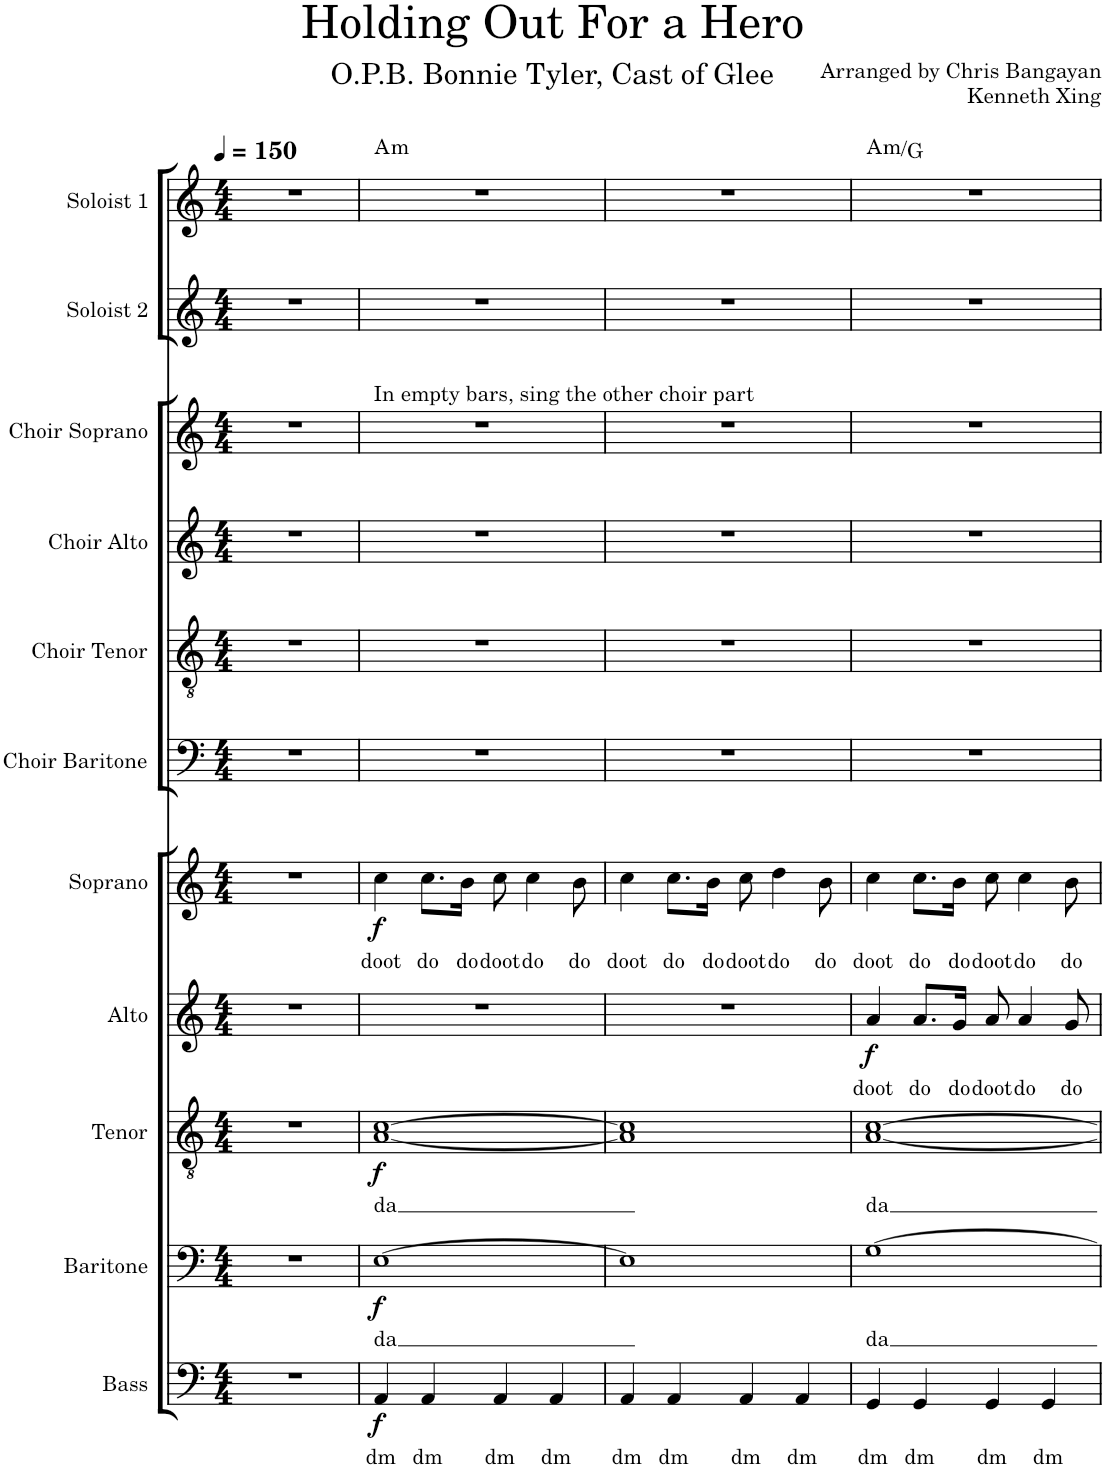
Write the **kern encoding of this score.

**kern	**text	**dynam	**kern	**text	**dynam	**kern	**text	**dynam	**kern	**text	**dynam	**kern	**text	**dynam	**kern	**kern	**kern	**kern	**kern	**kern	**harte
*part11	*part11	*part11	*part10	*part10	*part10	*part9	*part9	*part9	*part8	*part8	*part8	*part7	*part7	*part7	*part6	*part5	*part4	*part3	*part2	*part1	*part1
*staff11	*staff11	*staff11	*staff10	*staff10	*staff10	*staff9	*staff9	*staff9	*staff8	*staff8	*staff8	*staff7	*staff7	*staff7	*staff6	*staff5	*staff4	*staff3	*staff2	*staff1	*
*I"Bass	*	*	*I"Baritone	*	*	*I"Tenor	*	*	*I"Alto	*	*	*I"Soprano	*	*	*I"Choir Baritone	*I"Choir Tenor	*I"Choir Alto	*I"Choir Soprano	*I"Soloist 2	*I"Soloist 1	*
*I'B.	*	*	*I'Bar.	*	*	*I'T.	*	*	*I'A.	*	*	*I'S.	*	*	*I'CBar	*I'CT	*I'CA	*I'CS	*I'Solo 2	*I'Solo 1	*
*clefF4	*	*	*clefF4	*	*	*clefGv2	*	*	*clefG2	*	*	*clefG2	*	*	*clefF4	*clefGv2	*clefG2	*clefG2	*clefG2	*clefG2	*
*k[]	*	*	*k[]	*	*	*k[]	*	*	*k[]	*	*	*k[]	*	*	*k[]	*k[]	*k[]	*k[]	*k[]	*k[]	*
*M4/4	*	*	*M4/4	*	*	*M4/4	*	*	*M4/4	*	*	*M4/4	*	*	*M4/4	*M4/4	*M4/4	*M4/4	*M4/4	*M4/4	*
*MM150	*	*	*MM150	*	*	*MM150	*	*	*MM150	*	*	*MM150	*	*	*MM150	*MM150	*MM150	*MM150	*MM150	*MM150	*
=1	=1	=1	=1	=1	=1	=1	=1	=1	=1	=1	=1	=1	=1	=1	=1	=1	=1	=1	=1	=1	=1
1r	.	.	1r	.	.	1r	.	.	1r	.	.	1r	.	.	1r	1r	1r	1r	1r	1r	.
=2	=2	=2	=2	=2	=2	=2	=2	=2	=2	=2	=2	=2	=2	=2	=2	=2	=2	=2	=2	=2	=2
!	!	!	!	!	!	!	!	!	!	!	!	!	!	!	!	!	!	!LO:TX:a:t=In empty bars, sing the other choir part	!	!	!
!	!LO:LY:b	!LO:DY:b	!	!LO:LY:b	!LO:DY:b	!	!LO:LY:b	!LO:DY:b	!	!	!	!	!LO:LY:b	!LO:DY:b	!	!	!	!	!	!	!LO:H:kt=m
4AA/	dm	f	[1E	da	f	[1A [1c	da	f	1r	.	.	4cc\	doot	f	1r	1r	1r	1r	1r	1r	A:min
!	!LO:LY:b	!	!	!	!	!	!	!	!	!	!	!	!LO:LY:b	!	!	!	!	!	!	!	!
4AA/	dm	.	.	.	.	.	.	.	.	.	.	8.cc\L	do	.	.	.	.	.	.	.	.
!	!	!	!	!	!	!	!	!	!	!	!	!	!LO:LY:b	!	!	!	!	!	!	!	!
.	.	.	.	.	.	.	.	.	.	.	.	16b\Jk	do	.	.	.	.	.	.	.	.
!	!LO:LY:b	!	!	!	!	!	!	!	!	!	!	!	!LO:LY:b	!	!	!	!	!	!	!	!
4AA/	dm	.	.	.	.	.	.	.	.	.	.	8cc\	doot	.	.	.	.	.	.	.	.
!	!	!	!	!	!	!	!	!	!	!	!	!	!LO:LY:b	!	!	!	!	!	!	!	!
.	.	.	.	.	.	.	.	.	.	.	.	4cc\	do	.	.	.	.	.	.	.	.
!	!LO:LY:b	!	!	!	!	!	!	!	!	!	!	!	!	!	!	!	!	!	!	!	!
4AA/	dm	.	.	.	.	.	.	.	.	.	.	.	.	.	.	.	.	.	.	.	.
!	!	!	!	!	!	!	!	!	!	!	!	!	!LO:LY:b	!	!	!	!	!	!	!	!
.	.	.	.	.	.	.	.	.	.	.	.	8b\	do	.	.	.	.	.	.	.	.
=3	=3	=3	=3	=3	=3	=3	=3	=3	=3	=3	=3	=3	=3	=3	=3	=3	=3	=3	=3	=3	=3
!	!LO:LY:b	!	!	!	!	!	!	!	!	!	!	!	!LO:LY:b	!	!	!	!	!	!	!	!
4AA/	dm	.	1E]	.	.	1A] 1c]	.	.	1r	.	.	4cc\	doot	.	1r	1r	1r	1r	1r	1r	.
!	!LO:LY:b	!	!	!	!	!	!	!	!	!	!	!	!LO:LY:b	!	!	!	!	!	!	!	!
4AA/	dm	.	.	.	.	.	.	.	.	.	.	8.cc\L	do	.	.	.	.	.	.	.	.
!	!	!	!	!	!	!	!	!	!	!	!	!	!LO:LY:b	!	!	!	!	!	!	!	!
.	.	.	.	.	.	.	.	.	.	.	.	16b\Jk	do	.	.	.	.	.	.	.	.
!	!LO:LY:b	!	!	!	!	!	!	!	!	!	!	!	!LO:LY:b	!	!	!	!	!	!	!	!
4AA/	dm	.	.	.	.	.	.	.	.	.	.	8cc\	doot	.	.	.	.	.	.	.	.
!	!	!	!	!	!	!	!	!	!	!	!	!	!LO:LY:b	!	!	!	!	!	!	!	!
.	.	.	.	.	.	.	.	.	.	.	.	4dd\	do	.	.	.	.	.	.	.	.
!	!LO:LY:b	!	!	!	!	!	!	!	!	!	!	!	!	!	!	!	!	!	!	!	!
4AA/	dm	.	.	.	.	.	.	.	.	.	.	.	.	.	.	.	.	.	.	.	.
!	!	!	!	!	!	!	!	!	!	!	!	!	!LO:LY:b	!	!	!	!	!	!	!	!
.	.	.	.	.	.	.	.	.	.	.	.	8b\	do	.	.	.	.	.	.	.	.
=4	=4	=4	=4	=4	=4	=4	=4	=4	=4	=4	=4	=4	=4	=4	=4	=4	=4	=4	=4	=4	=4
!	!LO:LY:b	!	!	!LO:LY:b	!	!	!LO:LY:b	!	!	!LO:LY:b	!LO:DY:b	!	!LO:LY:b	!	!	!	!	!	!	!	!LO:H:kt=m
4GG/	dm	.	[1G	da	.	[1A [1c	da	.	4a/	doot	f	4cc\	doot	.	1r	1r	1r	1r	1r	1r	A:min/b7
!	!LO:LY:b	!	!	!	!	!	!	!	!	!LO:LY:b	!	!	!LO:LY:b	!	!	!	!	!	!	!	!
4GG/	dm	.	.	.	.	.	.	.	8.a/L	do	.	8.cc\L	do	.	.	.	.	.	.	.	.
!	!	!	!	!	!	!	!	!	!	!LO:LY:b	!	!	!LO:LY:b	!	!	!	!	!	!	!	!
.	.	.	.	.	.	.	.	.	16g/Jk	do	.	16b\Jk	do	.	.	.	.	.	.	.	.
!	!LO:LY:b	!	!	!	!	!	!	!	!	!LO:LY:b	!	!	!LO:LY:b	!	!	!	!	!	!	!	!
4GG/	dm	.	.	.	.	.	.	.	8a/	doot	.	8cc\	doot	.	.	.	.	.	.	.	.
!	!	!	!	!	!	!	!	!	!	!LO:LY:b	!	!	!LO:LY:b	!	!	!	!	!	!	!	!
.	.	.	.	.	.	.	.	.	4a/	do	.	4cc\	do	.	.	.	.	.	.	.	.
!	!LO:LY:b	!	!	!	!	!	!	!	!	!	!	!	!	!	!	!	!	!	!	!	!
4GG/	dm	.	.	.	.	.	.	.	.	.	.	.	.	.	.	.	.	.	.	.	.
!	!	!	!	!	!	!	!	!	!	!LO:LY:b	!	!	!LO:LY:b	!	!	!	!	!	!	!	!
.	.	.	.	.	.	.	.	.	8g/	do	.	8b\	do	.	.	.	.	.	.	.	.
=	=	=	=	=	=	=	=	=	=	=	=	=	=	=	=	=	=	=	=	=	=
*-	*-	*-	*-	*-	*-	*-	*-	*-	*-	*-	*-	*-	*-	*-	*-	*-	*-	*-	*-	*-	*-
